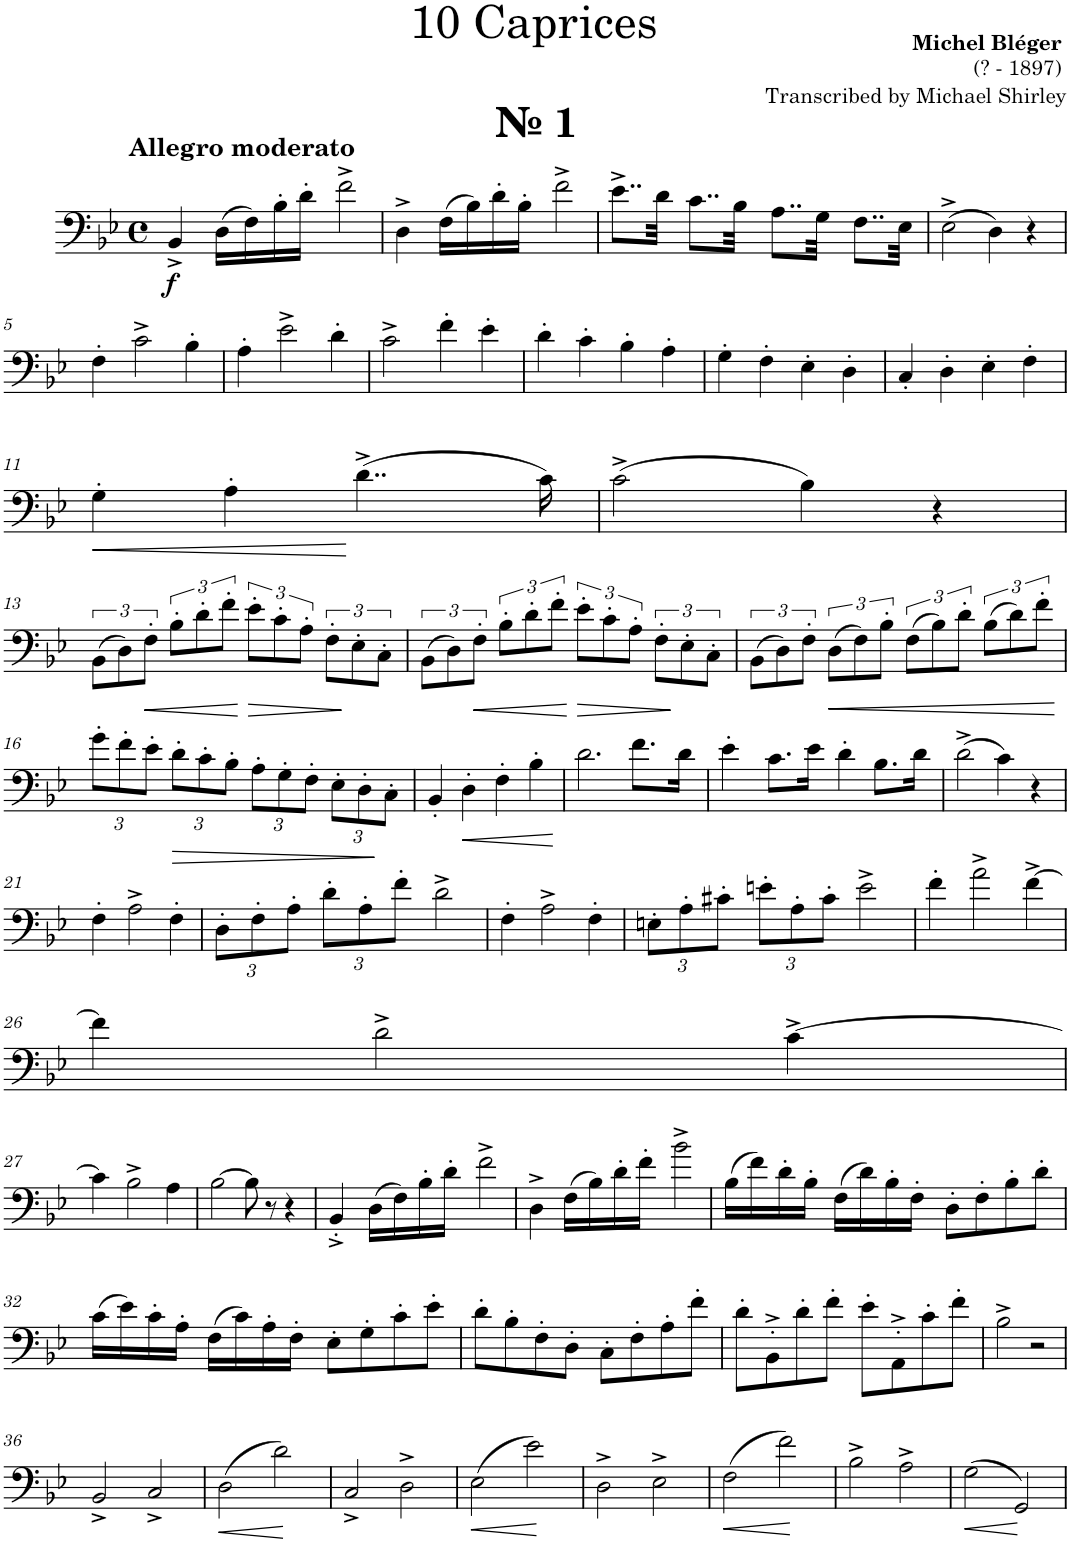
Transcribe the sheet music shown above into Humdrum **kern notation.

**kern	**dynam
*part1	*part1
*staff1	*staff1
*I"Trombone	*
*I'Tbn.	*
*clefF4	*
*k[b-e-]	*
*M4/4	*
*met(c)	*
=1	=1
!LO:TX:a:B:t=№ 1	!
!LO:TX:a:B:t=Allegro moderato	!
!	!LO:DY:b
4BB-^/	f
(16D\LL	.
16F\)	.
16B-'\	.
16d'\JJ	.
2f^\	.
=2	=2
4D^\	.
(16F\LL	.
16B-\)	.
16d'\	.
16B-'\JJ	.
2f^\	.
=3	=3
8..e-^\L	.
32d\Jkk	.
8..c\L	.
32B-\Jkk	.
8..A\L	.
32G\Jkk	.
8..F\L	.
32E-\Jkk	.
=4	=4
(2E-^\	.
4D\)	.
4r	.
!!LO:LB:g=z
=5	=5
4F'\	.
2c^\	.
4B-'\	.
=6	=6
4A'\	.
2e-^\	.
4d'\	.
=7	=7
2c^\	.
4f'\	.
4e-'\	.
=8	=8
4d'\	.
4c'\	.
4B-'\	.
4A'\	.
=9	=9
4G'\	.
4F'\	.
4E-'\	.
4D'\	.
=10	=10
4C'/	.
4D'\	.
4E-'\	.
4F'\	.
!!LO:LB:g=z
=11	=11
!	!LO:HP:b
4G'\	<
4A'\	.
(4..d^\	[
16c\)	.
=12	=12
(2c^\	.
4B-\)	.
4r	.
!!LO:LB:g=z
=13	=13
(12BB-\L	.
12D\)	.
!	!LO:HP:b
12F'\J	<
12B-'\L	.
12d'\	.
12f'\J	.
!	!LO:HP:n=1:b
12e-'\L	[ >
12c'\	.
12A'\J	.
12F'\L	.
12E-'\	]
12C'\J	.
=14	=14
(12BB-\L	.
12D\)	.
!	!LO:HP:b
12F'\J	<
12B-'\L	.
12d'\	.
12f'\J	.
!	!LO:HP:n=1:b
12e-'\L	[ >
12c'\	.
12A'\J	.
12F'\L	.
12E-'\	]
12C'\J	.
=15	=15
(12BB-\L	.
12D\)	.
12F'\J	.
!	!LO:HP:b
(12D\L	<
12F\)	.
12B-'\J	.
(12F\L	.
12B-\)	.
12d'\J	.
(12B-\L	.
12d\)	.
12f'\J	.
.	[
!!LO:LB:g=z
=16	=16
*Xbrackettup	*
12g'\L	.
12f'\	.
12e-'\J	.
!	!LO:HP:b
12d'\L	>
12c'\	.
12B-'\J	.
12A'\L	.
12G'\	.
12F'\J	.
12E-'\L	.
12D'\	.
12C'\J	]
=17	=17
4BB-'/	.
!	!LO:HP:b
4D'\	<
4F'\	.
4B-'\	.
.	[
=18	=18
2.d\	.
8.f\L	.
16d\Jk	.
=19	=19
4e-'\	.
8.c\L	.
16e-\Jk	.
4d'\	.
8.B-\L	.
16d\Jk	.
=20	=20
(2d^\	.
4c\)	.
4r	.
!!LO:LB:g=z
=21	=21
4F'\	.
2A^\	.
4F'\	.
=22	=22
12D'\L	.
12F'\	.
12A'\J	.
12d'\L	.
12A'\	.
12f'\J	.
2d^\	.
=23	=23
4F'\	.
2A^\	.
4F'\	.
=24	=24
12En'\L	.
12A'\	.
12c#X'\J	.
12en'\L	.
12A'\	.
12c#'\J	.
2e^\	.
=25	=25
4f'\	.
2a^\	.
[4f^\	.
!!LO:LB:g=z
=26	=26
4f\]	.
2d^\	.
[4c^\	.
!!LO:LB:g=z
=27	=27
4c\]	.
2B-^\	.
4A\	.
=28	=28
[2B-\	.
8B-\]	.
8r	.
4r	.
=29	=29
4BB-'^/	.
(16D\LL	.
16F\)	.
16B-'\	.
16d'\JJ	.
2f^\	.
=30	=30
4D^\	.
(16F\LL	.
16B-\)	.
16d'\	.
16f'\JJ	.
2b-^\	.
=31	=31
(16B-\LL	.
16f\)	.
16d'\	.
16B-'\JJ	.
(16F\LL	.
16d\)	.
16B-'\	.
16F'\JJ	.
8D'\L	.
8F'\	.
8B-'\	.
8d'\J	.
!!LO:LB:g=z
=32	=32
(16c\LL	.
16e-\)	.
16c'\	.
16A'\JJ	.
(16F\LL	.
16c\)	.
16A'\	.
16F'\JJ	.
8E-'\L	.
8G'\	.
8c'\	.
8e-'\J	.
=33	=33
8d'\L	.
8B-'\	.
8F'\	.
8D'\J	.
8C'\L	.
8F'\	.
8A'\	.
8f'\J	.
=34	=34
8d'\L	.
8BB-'^\	.
8d'\	.
8f'\J	.
8e-'\L	.
8AA'^\	.
8c'\	.
8f'\J	.
=35	=35
2B-^\	.
2r	.
!!LO:LB:g=z
=36	=36
2BB-^/	.
2C^/	.
=37	=37
!	!LO:HP:b
(2D\	<
2d\)	.
.	[
=38	=38
2C^/	.
2D^\	.
=39	=39
!	!LO:HP:b
(2E-\	<
2e-\)	.
.	[
=40	=40
2D^\	.
2E-^\	.
=41	=41
!	!LO:HP:b
(2F\	<
2f\)	.
.	[
=42	=42
2B-^\	.
2A^\	.
=43	=43
!	!LO:HP:b
(2G\	<
2GG/)	[
=	=
*-	*-
